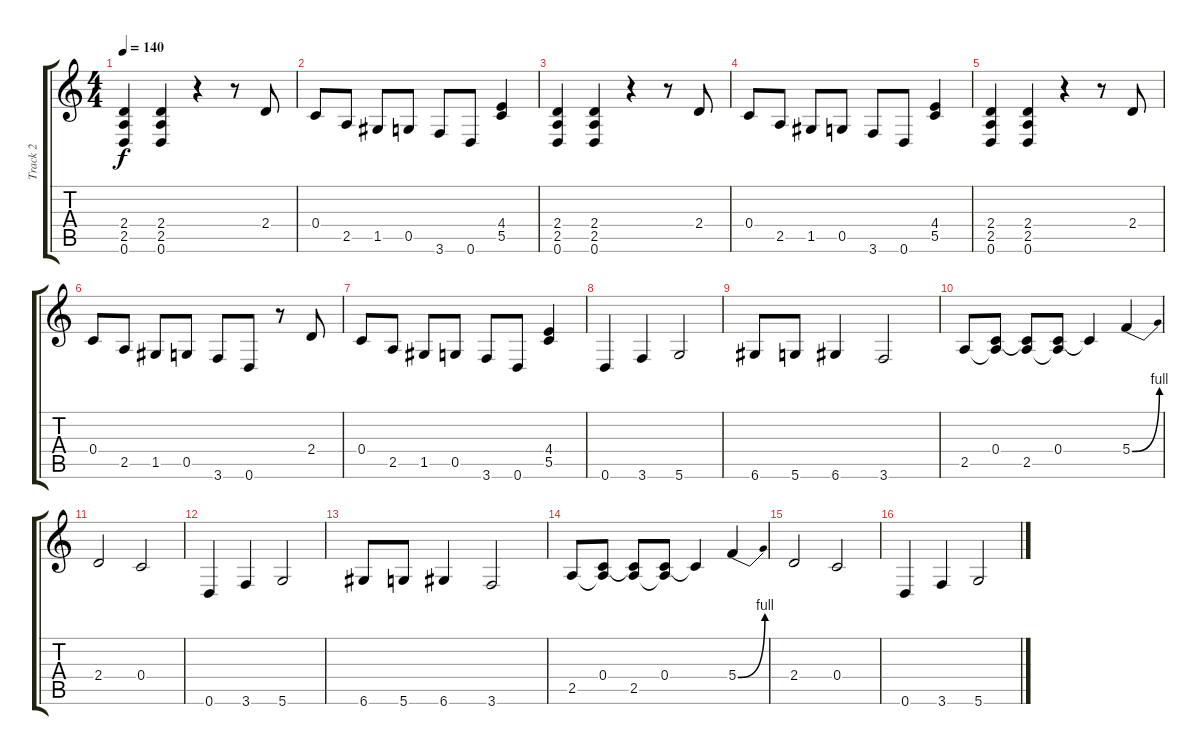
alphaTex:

\track ("Track 2" "Track 2") {instrument overdrivenguitar}
\staff {score tabs}
\tuning (D4 A3 F3 C3 G2 D2) {hide}
\ts (4 4)
\tempo 140
\clef g2
\ks c
(2.4 2.5 0.6).4{dy f} (2.4 2.5 0.6).4 r.4 r.8 2.4.8 |
0.4.8 2.5.8 1.5.8 0.5.8 3.6.8 0.6.8 (4.4 5.5).4 |
(2.4 2.5 0.6).4 (2.4 2.5 0.6).4 r.4 r.8 2.4.8 |
0.4.8 2.5.8 1.5.8 0.5.8 3.6.8 0.6.8 (4.4 5.5).4 |
(2.4 2.5 0.6).4 (2.4 2.5 0.6).4 r.4 r.8 2.4.8 |
0.4.8 2.5.8 1.5.8 0.5.8 3.6.8 0.6.8 r.8 2.4.8 |
0.4.8 2.5.8 1.5.8 0.5.8 3.6.8 0.6.8 (4.4 5.5).4 |
0.6.4 3.6.4 5.6.2 |
6.6.8 5.6.8 6.6.4 3.6.2 |
2.5.8 (0.4 2.5{t}).8 (0.4{t} 2.5).8 (0.4 2.5{t}).8 0.4{t}.4 5.4{be (bend 0 0 60 4)}.4 |
2.4.2 0.4.2 |
0.6.4 3.6.4 5.6.2 |
6.6.8 5.6.8 6.6.4 3.6.2 |
2.5.8 (0.4 2.5{t}).8 (0.4{t} 2.5).8 (0.4 2.5{t}).8 0.4{t}.4 5.4{be (bend 0 0 60 4)}.4 |
2.4.2 0.4.2 |
0.6.4 3.6.4 5.6.2
